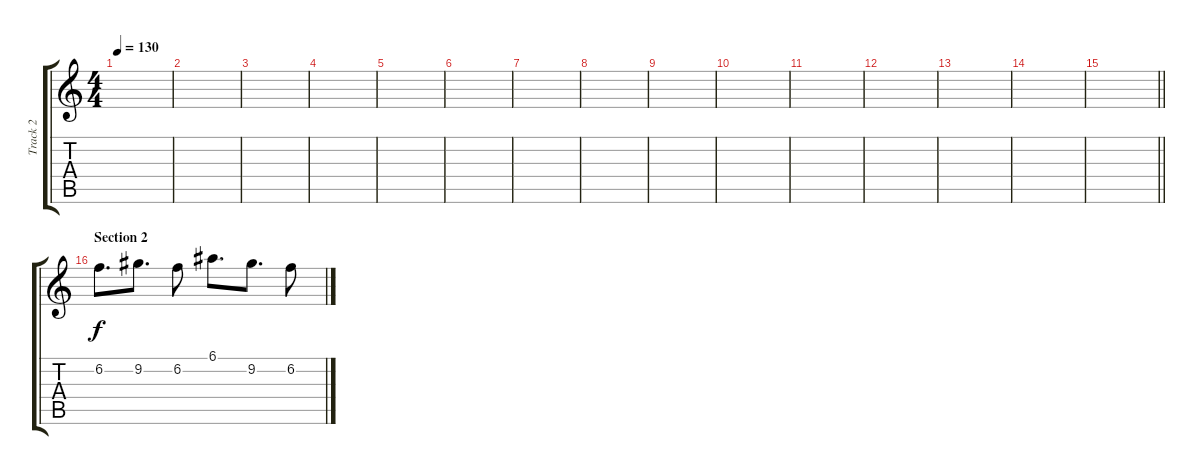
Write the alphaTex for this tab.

\track ("Track 2" "Track 2") {instrument distortionguitar}
\staff {score tabs}
\tuning (E4 B3 G3 D3 A2 E2) {hide}
\ts (4 4)
\tempo 130
\clef g2
\ks c
|
|
|
|
|
|
|
|
|
|
|
|
|
|
\barLineRight lightlight
|
\section ("" "Section 2")
6.2.8{d} 9.2.8{d} 6.2.8 6.1.8{d} 9.2.8{d} 6.2.8
